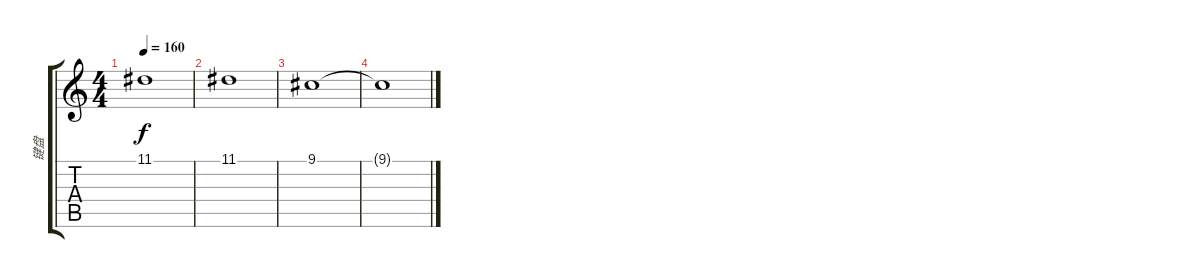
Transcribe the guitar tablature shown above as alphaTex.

\track ("键盘" "键盘") {instrument stringensemble1}
\staff {score tabs}
\tuning (E4 B3 G3 D3 A2 E2) {hide}
\ts (4 4)
\tempo 160
\clef g2
\ks c
11.1.1{dy f} |
11.1.1 |
9.1.1 |
9.1{t}.1
